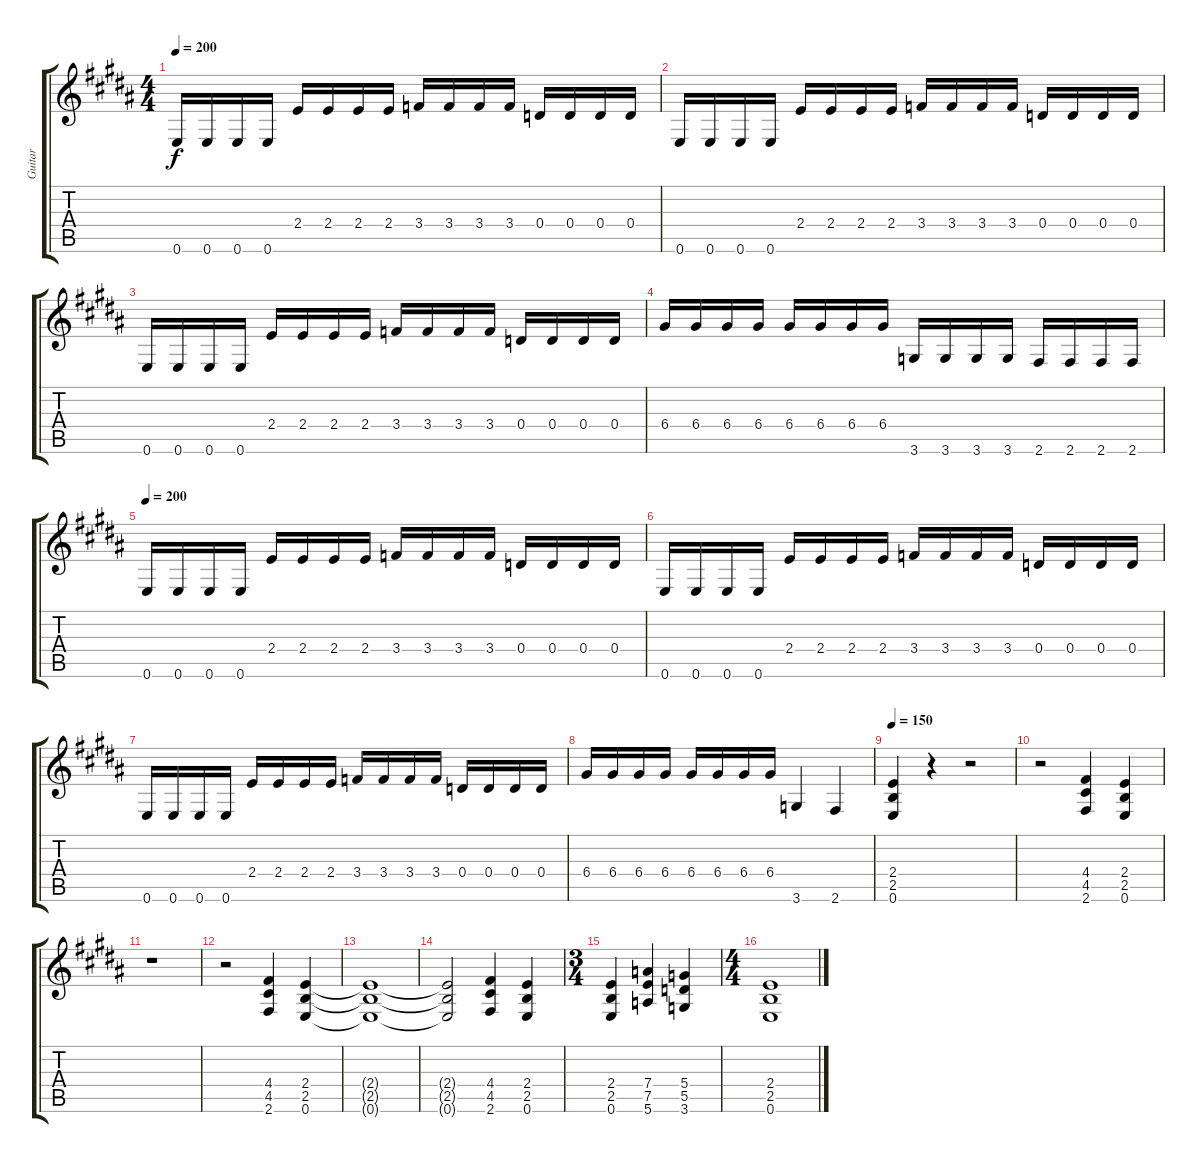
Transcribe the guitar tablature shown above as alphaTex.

\track ("Guitar" "Guitar") {instrument distortionguitar}
\staff {score tabs}
\tuning (E4 B3 G3 D3 A2 E2) {hide}
\ts (4 4)
\tempo 200
\clef g2
\ks b
0.6.16{dy f} 0.6.16 0.6.16 0.6.16 2.4.16 2.4.16 2.4.16 2.4.16 3.4.16 3.4.16 3.4.16 3.4.16 0.4.16 0.4.16 0.4.16 0.4.16 |
0.6.16 0.6.16 0.6.16 0.6.16 2.4.16 2.4.16 2.4.16 2.4.16 3.4.16 3.4.16 3.4.16 3.4.16 0.4.16 0.4.16 0.4.16 0.4.16 |
0.6.16 0.6.16 0.6.16 0.6.16 2.4.16 2.4.16 2.4.16 2.4.16 3.4.16 3.4.16 3.4.16 3.4.16 0.4.16 0.4.16 0.4.16 0.4.16 |
6.4.16 6.4.16 6.4.16 6.4.16 6.4.16 6.4.16 6.4.16 6.4.16 3.6.16 3.6.16 3.6.16 3.6.16 2.6.16 2.6.16 2.6.16 2.6.16 |
\tempo 200
0.6.16 0.6.16 0.6.16 0.6.16 2.4.16 2.4.16 2.4.16 2.4.16 3.4.16 3.4.16 3.4.16 3.4.16 0.4.16 0.4.16 0.4.16 0.4.16 |
0.6.16 0.6.16 0.6.16 0.6.16 2.4.16 2.4.16 2.4.16 2.4.16 3.4.16 3.4.16 3.4.16 3.4.16 0.4.16 0.4.16 0.4.16 0.4.16 |
0.6.16 0.6.16 0.6.16 0.6.16 2.4.16 2.4.16 2.4.16 2.4.16 3.4.16 3.4.16 3.4.16 3.4.16 0.4.16 0.4.16 0.4.16 0.4.16 |
6.4.16 6.4.16 6.4.16 6.4.16 6.4.16 6.4.16 6.4.16 6.4.16 3.6.4 2.6.4 |
\tempo 150
(2.4 2.5 0.6).4 r.4 r.2 |
r.2 (4.4 4.5 2.6).4 (2.4 2.5 0.6).4 |
r.1 |
r.2 (4.4 4.5 2.6).4 (2.4 2.5 0.6).4 |
(2.4{t} 2.5{t} 0.6{t}).1 |
(2.4{t} 2.5{t} 0.6{t}).2 (4.4 4.5 2.6).4 (2.4 2.5 0.6).4 |
\ts (3 4)
(2.4 2.5 0.6).4 (7.4 7.5 5.6).4 (5.4 5.5 3.6).4 |
\ts (4 4)
(2.4 2.5 0.6).1
